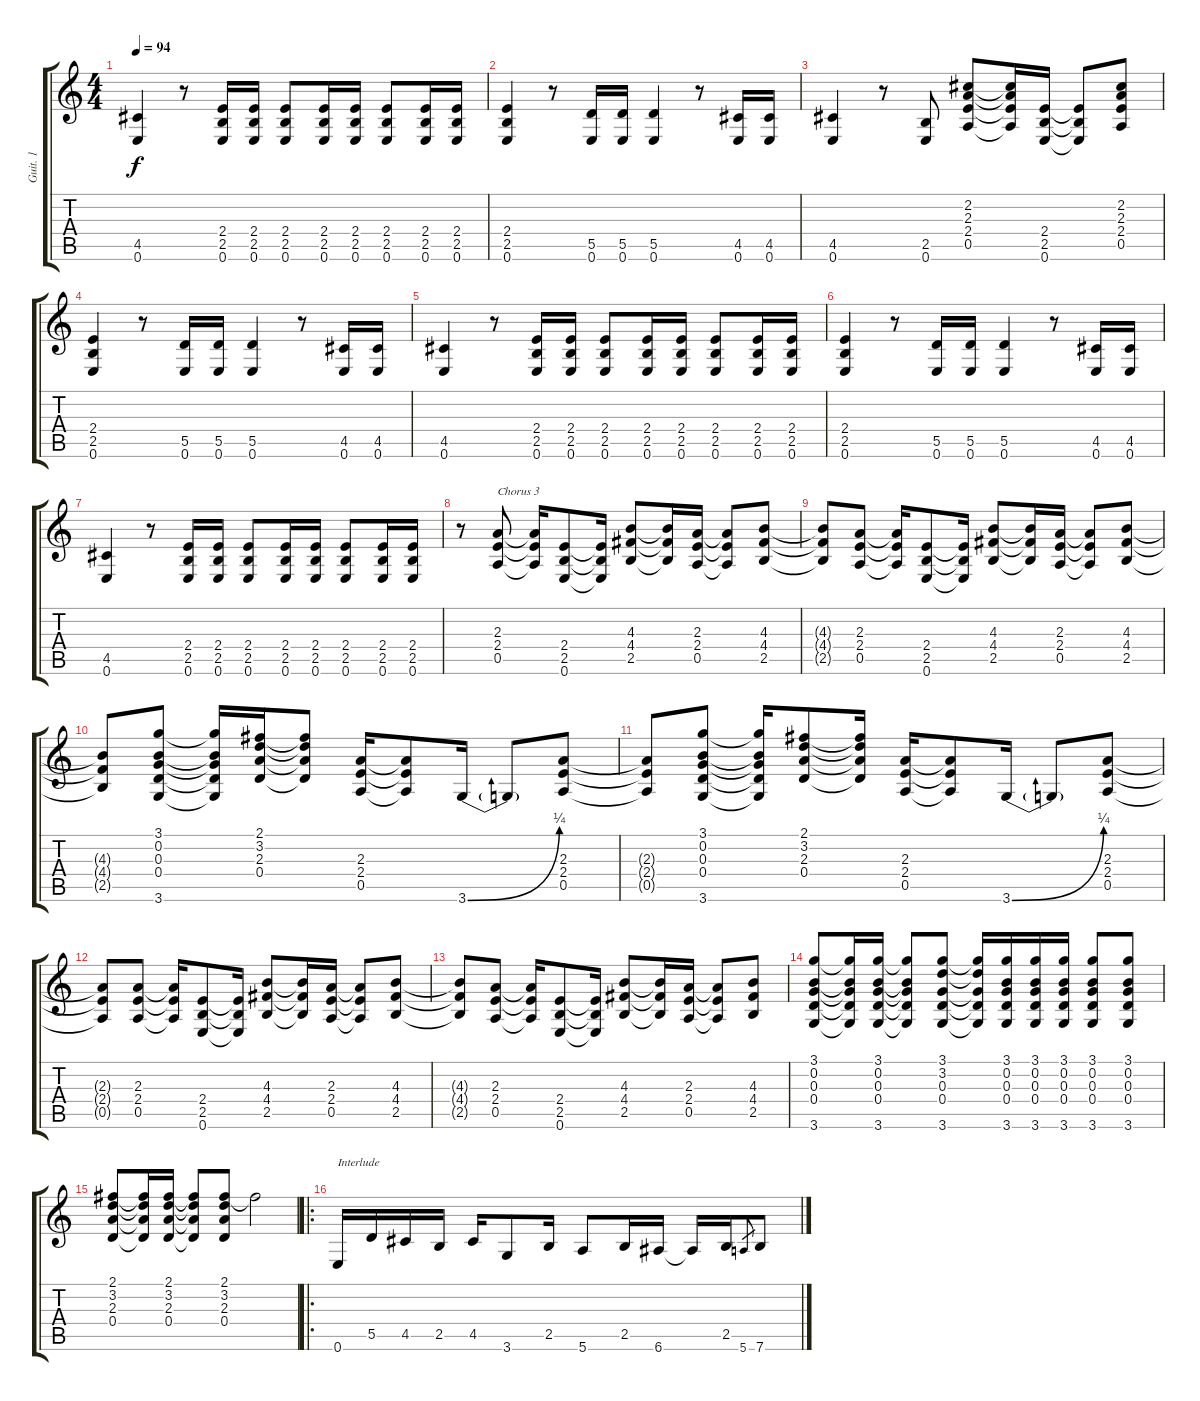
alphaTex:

\track ("Guit. 1" "Guit. 1") {instrument overdrivenguitar}
\staff {score tabs}
\tuning (E4 B3 G3 D3 A2 E2) {hide}
\ts (4 4)
\tempo 94
\clef g2
\ks c
(4.5 0.6).4{dy f} r.8 (2.4 2.5 0.6).16 (2.4 2.5 0.6).16 (2.4 2.5 0.6).8 (2.4 2.5 0.6).16 (2.4 2.5 0.6).16 (2.4 2.5 0.6).8 (2.4 2.5 0.6).16 (2.4 2.5 0.6).16 |
(2.4 2.5 0.6).4 r.8 (5.5 0.6).16 (5.5 0.6).16 (5.5 0.6).4 r.8 (4.5 0.6).16 (4.5 0.6).16 |
(4.5 0.6).4 r.8 (2.5 0.6).8 (2.2 2.3 2.4 0.5).8 (2.2{t} 2.3{t} 2.4{t} 0.5{t}).16 (2.4 2.5 0.6).16 (2.4{t} 2.5{t} 0.6{t}).8 (2.2 2.3 2.4 0.5).8 |
(2.4 2.5 0.6).4 r.8 (5.5 0.6).16 (5.5 0.6).16 (5.5 0.6).4 r.8 (4.5 0.6).16 (4.5 0.6).16 |
(4.5 0.6).4 r.8 (2.4 2.5 0.6).16 (2.4 2.5 0.6).16 (2.4 2.5 0.6).8 (2.4 2.5 0.6).16 (2.4 2.5 0.6).16 (2.4 2.5 0.6).8 (2.4 2.5 0.6).16 (2.4 2.5 0.6).16 |
(2.4 2.5 0.6).4 r.8 (5.5 0.6).16 (5.5 0.6).16 (5.5 0.6).4 r.8 (4.5 0.6).16 (4.5 0.6).16 |
(4.5 0.6).4 r.8 (2.4 2.5 0.6).16 (2.4 2.5 0.6).16 (2.4 2.5 0.6).8 (2.4 2.5 0.6).16 (2.4 2.5 0.6).16 (2.4 2.5 0.6).8 (2.4 2.5 0.6).16 (2.4 2.5 0.6).16 |
r.8 (2.3 2.4 0.5).8{txt "Chorus 3"} (2.3{t} 2.4{t} 0.5{t}).16 (2.4 2.5 0.6).8 (2.4{t} 2.5{t} 0.6{t}).16 (4.3 4.4 2.5).8 (4.3{t} 4.4{t} 2.5{t}).16 (2.3 2.4 0.5).16 (2.3{t} 2.4{t} 0.5{t}).8 (4.3 4.4 2.5).8 |
(4.3{t} 4.4{t} 2.5{t}).8 (2.3 2.4 0.5).8 (2.3{t} 2.4{t} 0.5{t}).16 (2.4 2.5 0.6).8 (2.4{t} 2.5{t} 0.6{t}).16 (4.3 4.4 2.5).8 (4.3{t} 4.4{t} 2.5{t}).16 (2.3 2.4 0.5).16 (2.3{t} 2.4{t} 0.5{t}).8 (4.3 4.4 2.5).8 |
(4.3{t} 4.4{t} 2.5{t}).8 (3.1 0.2 0.3 0.4 3.6).8 (3.1{t} 0.2{t} 0.3{t} 0.4{t} 3.6{t}).16 (2.1 3.2 2.3 0.4).16 (2.1{t} 3.2{t} 2.3{t} 0.4{t}).8 (2.3 2.4 0.5).16 (2.3{t} 2.4{t} 0.5{t}).8 3.6{be (bend 0 0 60 1)}.16 3.6{t}.8 (2.3 2.4 0.5).8 |
(2.3{t} 2.4{t} 0.5{t}).8 (3.1 0.2 0.3 0.4 3.6).8 (3.1{t} 0.2{t} 0.3{t} 0.4{t} 3.6{t}).16 (2.1 3.2 2.3 0.4).8 (2.1{t} 3.2{t} 2.3{t} 0.4{t}).16 (2.3 2.4 0.5).16 (2.3{t} 2.4{t} 0.5{t}).8 3.6{be (bend 0 0 60 1)}.16 3.6{t}.8 (2.3 2.4 0.5).8 |
(2.3{t} 2.4{t} 0.5{t}).8 (2.3 2.4 0.5).8 (2.3{t} 2.4{t} 0.5{t}).16 (2.4 2.5 0.6).8 (2.4{t} 2.5{t} 0.6{t}).16 (4.3 4.4 2.5).8 (4.3{t} 4.4{t} 2.5{t}).16 (2.3 2.4 0.5).16 (2.3{t} 2.4{t} 0.5{t}).8 (4.3 4.4 2.5).8 |
(4.3{t} 4.4{t} 2.5{t}).8 (2.3 2.4 0.5).8 (2.3{t} 2.4{t} 0.5{t}).16 (2.4 2.5 0.6).8 (2.4{t} 2.5{t} 0.6{t}).16 (4.3 4.4 2.5).8 (4.3{t} 4.4{t} 2.5{t}).16 (2.3 2.4 0.5).16 (2.3{t} 2.4{t} 0.5{t}).8 (4.3 4.4 2.5).8 |
(3.1 0.2 0.3 0.4 3.6).8 (3.1{t} 0.2{t} 0.3{t} 0.4{t} 3.6{t}).16 (3.1 0.2 0.3 0.4 3.6).16 (3.1{t} 0.2{t} 0.3{t} 0.4{t} 3.6{t}).8 (3.1 3.2 0.3 0.4 3.6).8 (3.1{t} 3.2{t} 0.3{t} 0.4{t} 3.6{t}).16 (3.1 0.2 0.3 0.4 3.6).16 (3.1 0.2 0.3 0.4 3.6).16 (3.1 0.2 0.3 0.4 3.6).16 (3.1 0.2 0.3 0.4 3.6).8 (3.1 0.2 0.3 0.4 3.6).8 |
(2.1 3.2 2.3 0.4).8 (2.1{t} 3.2{t} 2.3{t} 0.4{t}).16 (2.1 3.2 2.3 0.4).16 (2.1{t} 3.2{t} 2.3{t} 0.4{t}).8 (2.1 3.2 2.3 0.4).8 2.1{t}.2 |
\ro
0.6.16{txt "Interlude"} 5.5.16 4.5.16 2.5.16 4.5.16 3.6.8 2.5.16 5.6.8 2.5.16 6.6.16 6.6{t}.16 2.5.16 5.6.8{gr} 7.6{ss}.8
